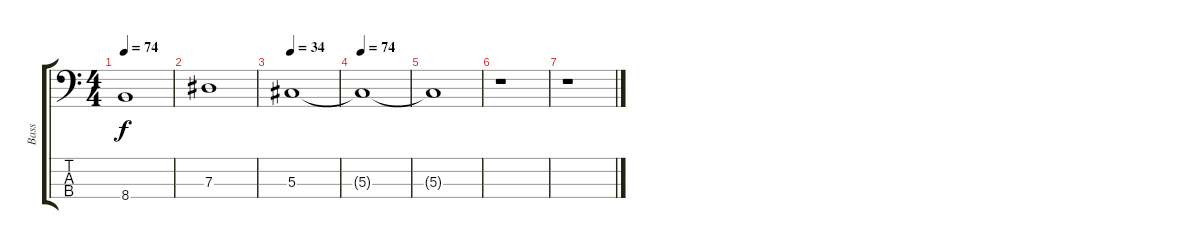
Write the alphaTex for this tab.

\track ("Bass" "Bass") {instrument electricbasspick}
\staff {score tabs}
\tuning (Gb2 Db2 Ab1 Eb1) {hide}
\ts (4 4)
\tempo 74
\clef f4
\ks c
8.4.1{dy f} |
7.3.1 |
\tempo 34
5.3.1 |
\tempo 74
5.3{t}.1 |
5.3{t}.1 |
r.1 |
r.1
